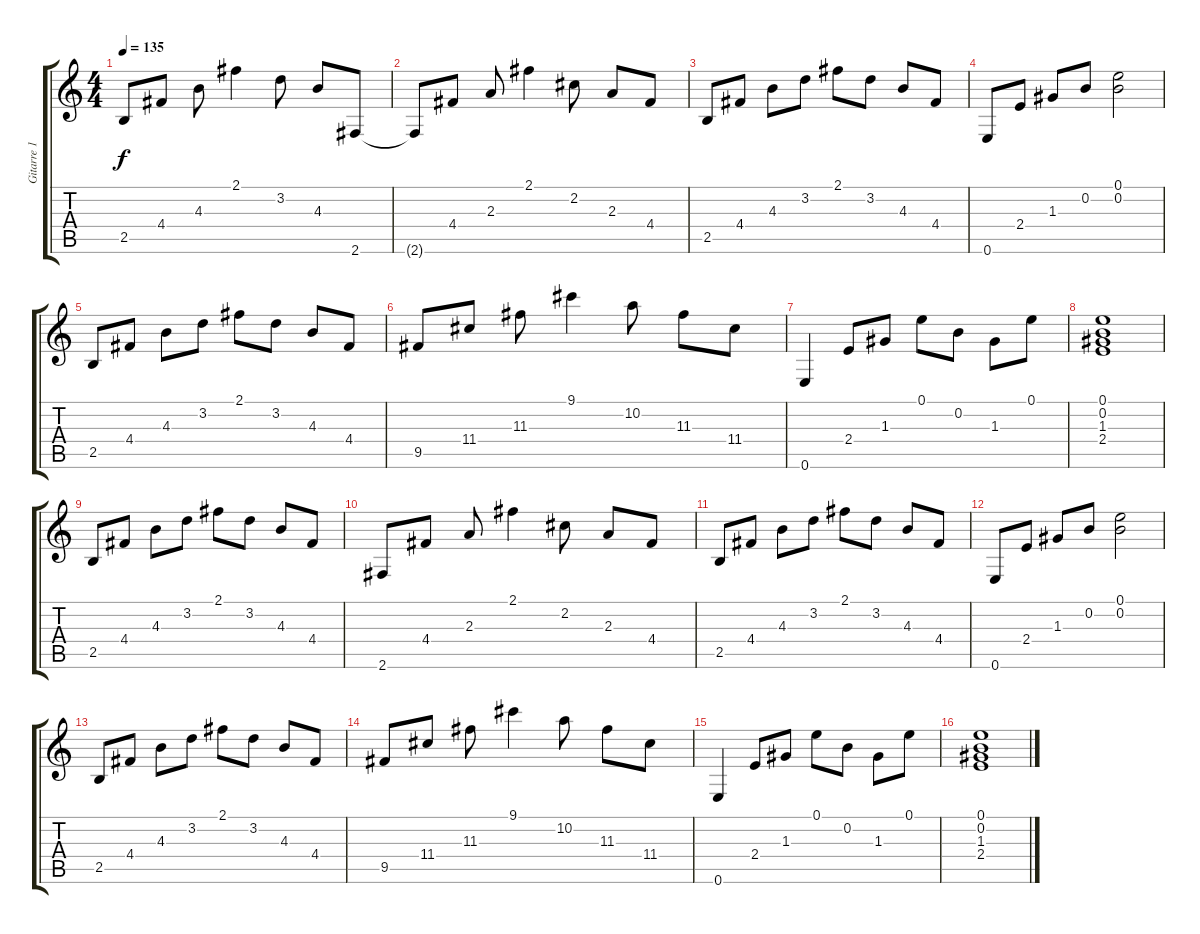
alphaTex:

\track ("Gitarre 1 " "Gitarre 1 ") {instrument electricguitarclean}
\staff {score tabs}
\tuning (E4 B3 G3 D3 A2 E2) {hide}
\ts (4 4)
\tempo 135
\clef g2
\ks c
2.5.8{dy f} 4.4.8 4.3.8 2.1.4 3.2.8 4.3.8 2.6.8 |
2.6{t}.8 4.4.8 2.3.8 2.1.4 2.2.8 2.3.8 4.4.8 |
2.5.8 4.4.8 4.3.8 3.2.8 2.1.8 3.2.8 4.3.8 4.4.8 |
0.6.8 2.4.8 1.3.8 0.2.8 (0.1 0.2).2 |
2.5.8 4.4.8 4.3.8 3.2.8 2.1.8 3.2.8 4.3.8 4.4.8 |
9.5.8 11.4.8 11.3.8 9.1.4 10.2.8 11.3.8 11.4.8 |
0.6.4 2.4.8 1.3.8 0.1.8 0.2.8 1.3.8 0.1.8 |
(0.1 0.2 1.3 2.4).1 |
2.5.8 4.4.8 4.3.8 3.2.8 2.1.8 3.2.8 4.3.8 4.4.8 |
2.6.8 4.4.8 2.3.8 2.1.4 2.2.8 2.3.8 4.4.8 |
2.5.8 4.4.8 4.3.8 3.2.8 2.1.8 3.2.8 4.3.8 4.4.8 |
0.6.8 2.4.8 1.3.8 0.2.8 (0.1 0.2).2 |
2.5.8 4.4.8 4.3.8 3.2.8 2.1.8 3.2.8 4.3.8 4.4.8 |
9.5.8 11.4.8 11.3.8 9.1.4 10.2.8 11.3.8 11.4.8 |
0.6.4 2.4.8 1.3.8 0.1.8 0.2.8 1.3.8 0.1.8 |
(0.1 0.2 1.3 2.4).1
